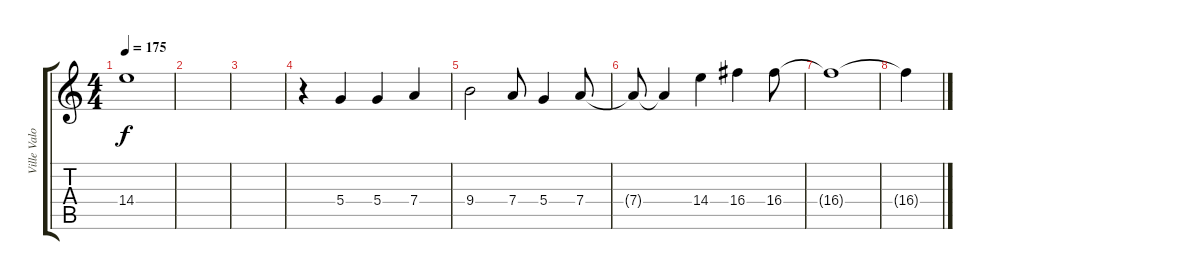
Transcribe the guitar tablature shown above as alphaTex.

\track ("Ville Valo" "Ville Valo") {instrument acousticguitarsteel}
\staff {score tabs}
\tuning (E4 B3 G3 D3 A2 E2) {hide}
\ts (4 4)
\tempo 175
\clef g2
\ks c
14.4.1{dy f} |
|
|
r.4 5.4.4 5.4.4 7.4.4 |
9.4.2 7.4.8 5.4.4 7.4.8 |
7.4{t}.8 7.4{t}.4 14.4.4 16.4.4 16.4.8 |
16.4{t}.1 |
16.4{t}.4
